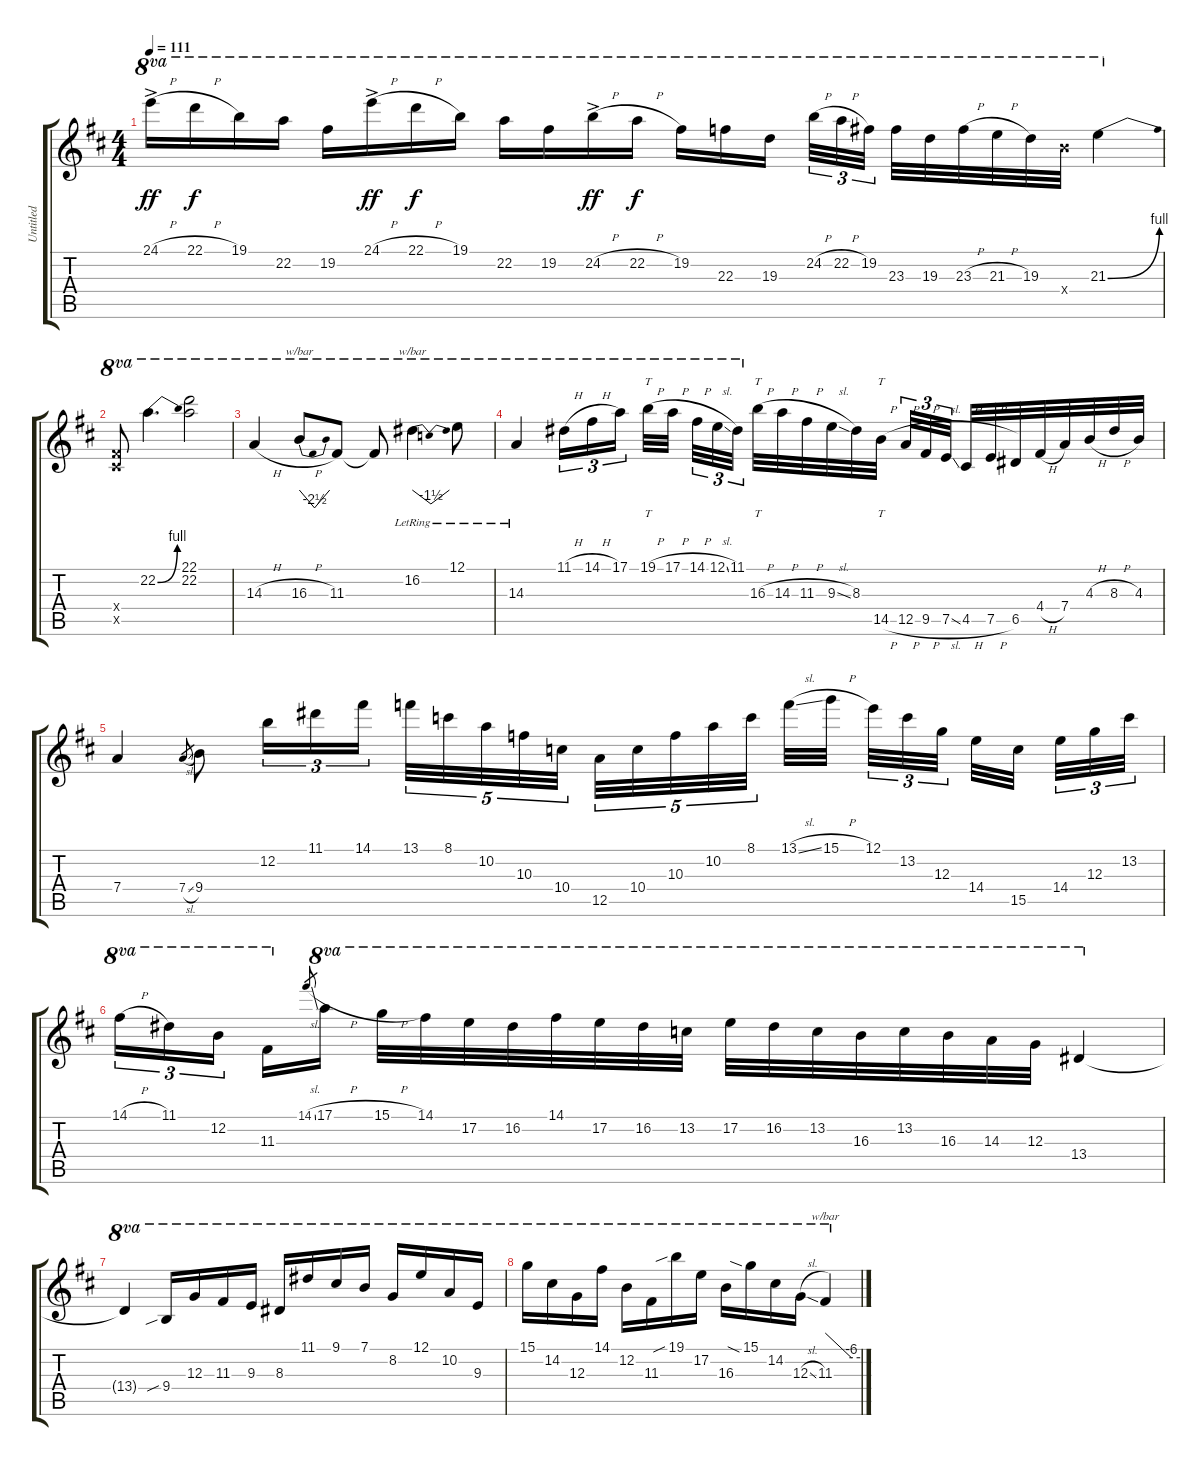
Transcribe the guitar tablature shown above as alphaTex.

\track ("Untitled" "Untitled") {instrument overdrivenguitar}
\staff {score tabs}
\tuning (E4 B3 G3 D3 A2 E2) {hide}
\ts (4 4)
\tempo 111
\clef g2
\ks d
24.1{h ac}.16{ot 8va dy ff} 22.1{h}.16{ot 8va dy f} 19.1.16{ot 8va} 22.2.16{ot 8va} 19.2.16{ot 8va} 24.1{h ac}.16{ot 8va dy ff} 22.1{h}.16{ot 8va dy f} 19.1.16{ot 8va} 22.2.16{ot 8va} 19.2.16{ot 8va} 24.2{h ac}.16{ot 8va dy ff} 22.2{h}.16{ot 8va dy f} 19.2.16{ot 8va} 22.3.16{ot 8va} 19.3.16{ot 8va beam splitsecondary} 24.2{h}.32{tu (3 2) ot 8va} 22.2{h}.32{tu (3 2) ot 8va} 19.2.32{tu (3 2) ot 8va} 23.3.32{ot 8va} 19.3.32{ot 8va} 23.3{h}.32{ot 8va} 21.3{h}.32{ot 8va} 19.3.32{ot 8va} 21.4{x}.32{ot 8va} 21.3{be (bend 0 0 60 4)}.4{ot 8va} |
(16.4{x} 16.5{x}).8{ot 8va} 22.2{be (bend 0 0 60 4)}.4{d ot 8va} (22.1 22.2).2{ot 8va} |
14.3{h}.4{ot 8va} 16.3{h}.8{tbe (dip default 0 0 30 -10 60 0) ot 8va} 11.3.8{ot 8va} 11.3{t}.8{ot 8va} 16.2{lr}.4{tbe (dip default 0 0 30 -6 60 0) ot 8va} 12.1{lr}.8{ot 8va} |
14.3{lr}.4{ot 8va} 11.1{h}.16{tu (3 2) ot 8va} 14.1{h}.16{tu (3 2) ot 8va} 17.1.16{tu (3 2) ot 8va beam splitsecondary} 19.1{h}.32{tt ot 8va} 17.1{h}.32{ot 8va beam splitsecondary} 14.1{h}.32{tu (3 2) ot 8va} 12.1{sl}.32{tu (3 2) ot 8va} 11.1.32{tu (3 2) ot 8va} 16.3{h}.32{tt} 14.3{h}.32 11.3{h}.32 9.3{sl}.32 8.3.32 14.5{h}.32{tt beam splitsecondary} 12.5{h}.32{tu (3 2)} 9.5{h}.32{tu (3 2)} 7.5{sl}.32{tu (3 2)} 4.5{h}.32 7.5{h}.32 6.5.32 4.4{h}.32 7.4.32 4.3{h}.32 8.3{h}.32 4.3.32 |
7.4.4 7.4{sl}.8{gr} 9.4.8 12.2.16{tu (3 2)} 11.1.16{tu (3 2)} 14.1.16{tu (3 2)} 13.1.32{tu (5 4)} 8.1.32{tu (5 4)} 10.2.32{tu (5 4)} 10.3.32{tu (5 4)} 10.4.32{tu (5 4) beam splitsecondary} 12.5.32{tu (5 4)} 10.4.32{tu (5 4)} 10.3.32{tu (5 4)} 10.2.32{tu (5 4)} 8.1.32{tu (5 4)} 13.1{sl}.32 15.1{h}.32{beam splitsecondary} 12.1.32{tu (3 2)} 13.2.32{tu (3 2)} 12.3.32{tu (3 2) beam splitsecondary} 14.4.32 15.5.32{beam splitsecondary} 14.4.32{tu (3 2)} 12.3.32{tu (3 2)} 13.2.32{tu (3 2)} |
14.1{h}.16{tu (3 2) ot 8va} 11.1.16{tu (3 2) ot 8va} 12.2.16{tu (3 2) ot 8va beam splitsecondary} 11.3.16{ot 8va} 14.1{sl}.8{gr} 17.1{h}.16{ot 8va} 15.1{h}.32{ot 8va} 14.1.32{ot 8va} 17.2.32{ot 8va} 16.2.32{ot 8va} 14.1.32{ot 8va} 17.2.32{ot 8va} 16.2.32{ot 8va} 13.2.32{ot 8va} 17.2.32{ot 8va} 16.2.32{ot 8va} 13.2.32{ot 8va} 16.3.32{ot 8va} 13.2.32{ot 8va} 16.3.32{ot 8va} 14.3.32{ot 8va} 12.3.32{ot 8va} 13.4.4{ot 8va} |
13.4{t}.4{ot 8va} 9.4{sib}.16{ot 8va} 12.3.16{ot 8va} 11.3.16{ot 8va} 9.3.16{ot 8va} 8.3.16{ot 8va} 11.1.16{ot 8va} 9.1.16{ot 8va} 7.1.16{ot 8va} 8.2.16{ot 8va} 12.1.16{ot 8va} 10.2.16{ot 8va} 9.3.16{ot 8va} |
15.1.16{ot 8va} 14.2.16{ot 8va} 12.3.16{ot 8va} 14.1.16{ot 8va} 12.2.16{ot 8va} 11.3.16{ot 8va} 19.1{sib}.16{ot 8va} 17.2.16{ot 8va} 16.3.16{ot 8va} 15.1{sia}.16{ot 8va} 14.2.16{ot 8va} 12.3{sl}.16{ot 8va} 11.3.4{tbe (custom default 0 0 45 -24 60 -24) ot 8va}
